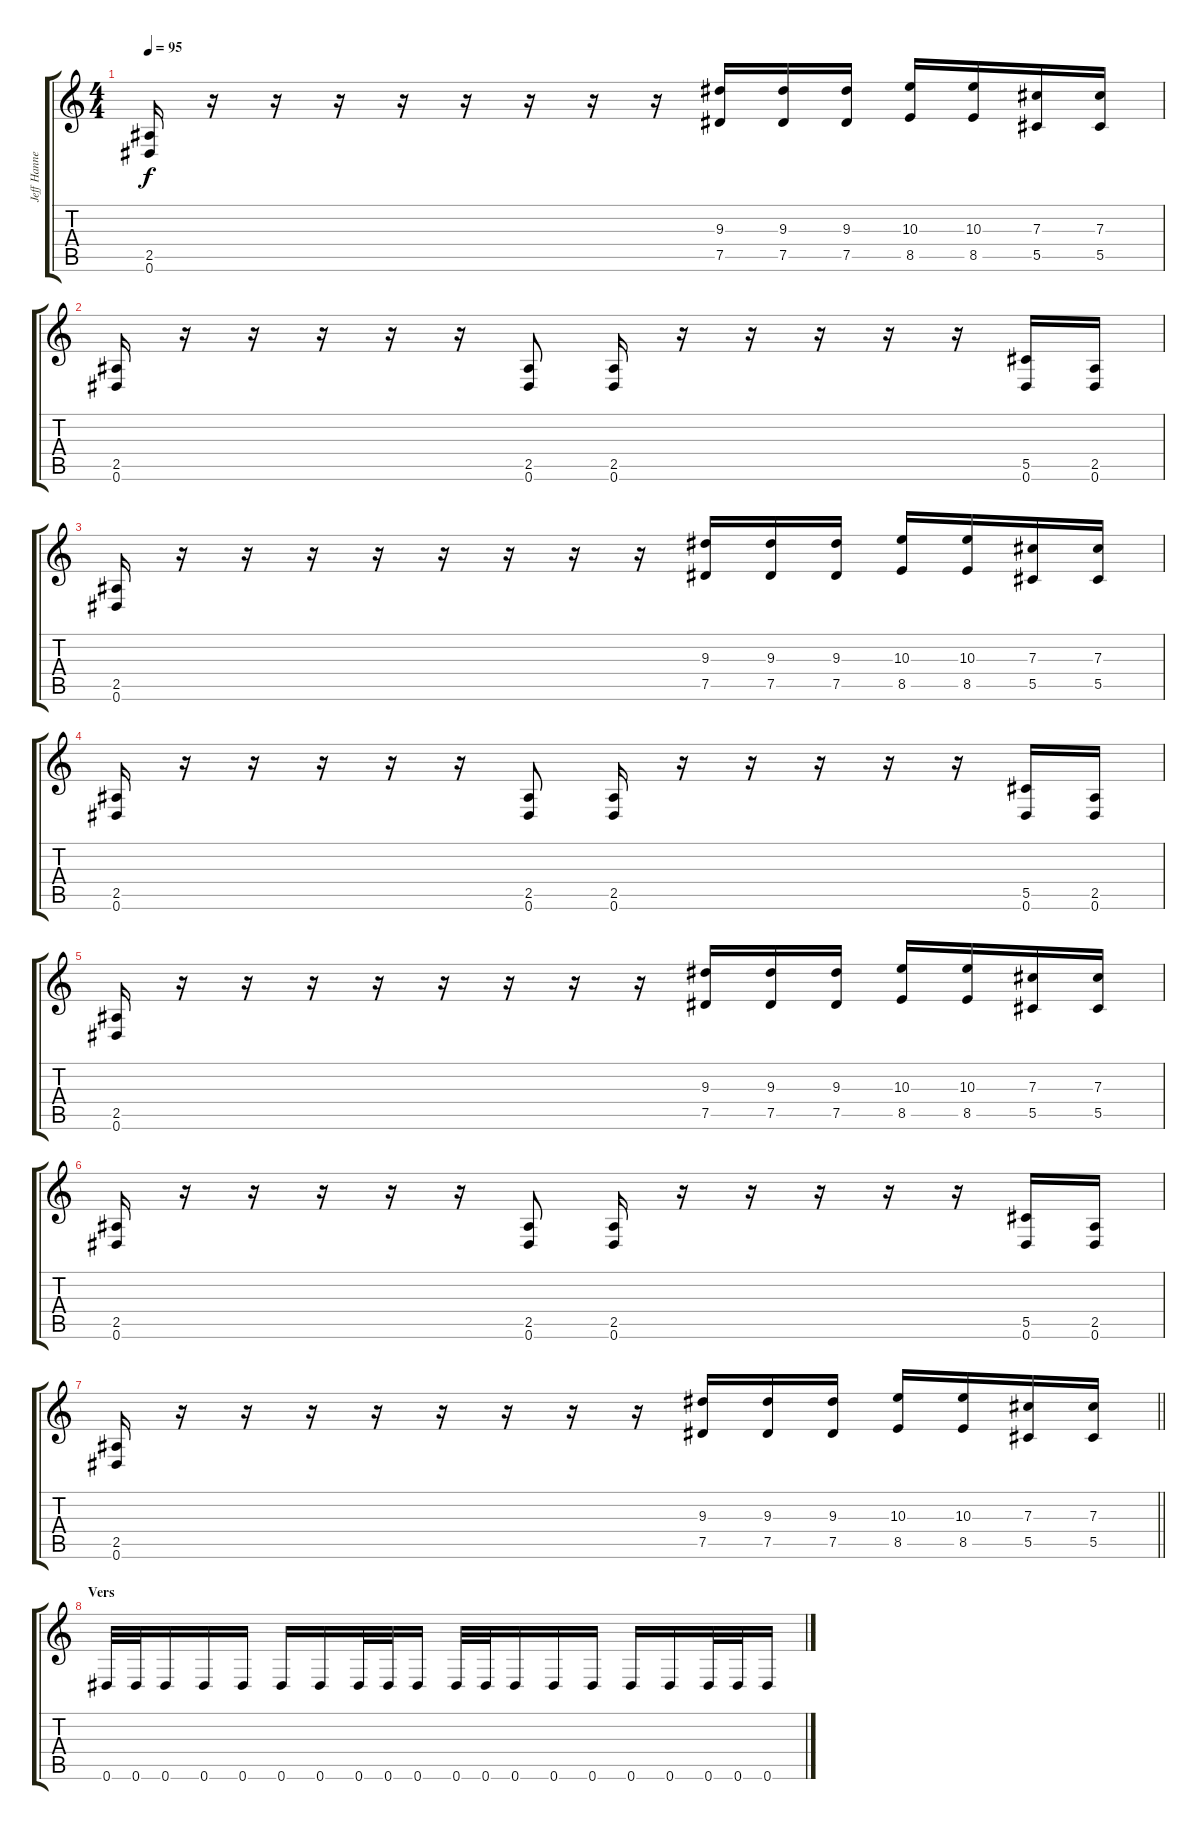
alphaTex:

\track ("Jeff Hanneman" "Jeff Hanne") {instrument overdrivenguitar}
\staff {score tabs}
\tuning (Eb4 Bb3 Gb3 Db3 Ab2 Eb2) {hide}
\ts (4 4)
\tempo 95
\clef g2
\ks c
(2.5 0.6).16{dy f} r.16 r.16 r.16 r.16 r.16 r.16 r.16 r.16 (9.3 7.5).16 (9.3 7.5).16 (9.3 7.5).16 (10.3 8.5).16 (10.3 8.5).16 (7.3 5.5).16 (7.3 5.5).16 |
(2.5 0.6).16 r.16 r.16 r.16 r.16 r.16 (2.5 0.6).8 (2.5 0.6).16 r.16 r.16 r.16 r.16 r.16 (5.5 0.6).16 (2.5 0.6).16 |
(2.5 0.6).16 r.16 r.16 r.16 r.16 r.16 r.16 r.16 r.16 (9.3 7.5).16 (9.3 7.5).16 (9.3 7.5).16 (10.3 8.5).16 (10.3 8.5).16 (7.3 5.5).16 (7.3 5.5).16 |
(2.5 0.6).16 r.16 r.16 r.16 r.16 r.16 (2.5 0.6).8 (2.5 0.6).16 r.16 r.16 r.16 r.16 r.16 (5.5 0.6).16 (2.5 0.6).16 |
(2.5 0.6).16 r.16 r.16 r.16 r.16 r.16 r.16 r.16 r.16 (9.3 7.5).16 (9.3 7.5).16 (9.3 7.5).16 (10.3 8.5).16 (10.3 8.5).16 (7.3 5.5).16 (7.3 5.5).16 |
(2.5 0.6).16 r.16 r.16 r.16 r.16 r.16 (2.5 0.6).8 (2.5 0.6).16 r.16 r.16 r.16 r.16 r.16 (5.5 0.6).16 (2.5 0.6).16 |
\barLineRight lightlight
(2.5 0.6).16 r.16 r.16 r.16 r.16 r.16 r.16 r.16 r.16 (9.3 7.5).16 (9.3 7.5).16 (9.3 7.5).16 (10.3 8.5).16 (10.3 8.5).16 (7.3 5.5).16 (7.3 5.5).16 |
\section ("" "Vers")
0.6.32{volume 16} 0.6.32 0.6.16 0.6.16 0.6.16 0.6.16 0.6.16 0.6.32 0.6.32 0.6.16 0.6.32 0.6.32 0.6.16 0.6.16 0.6.16 0.6.16 0.6.16 0.6.32 0.6.32 0.6.16
